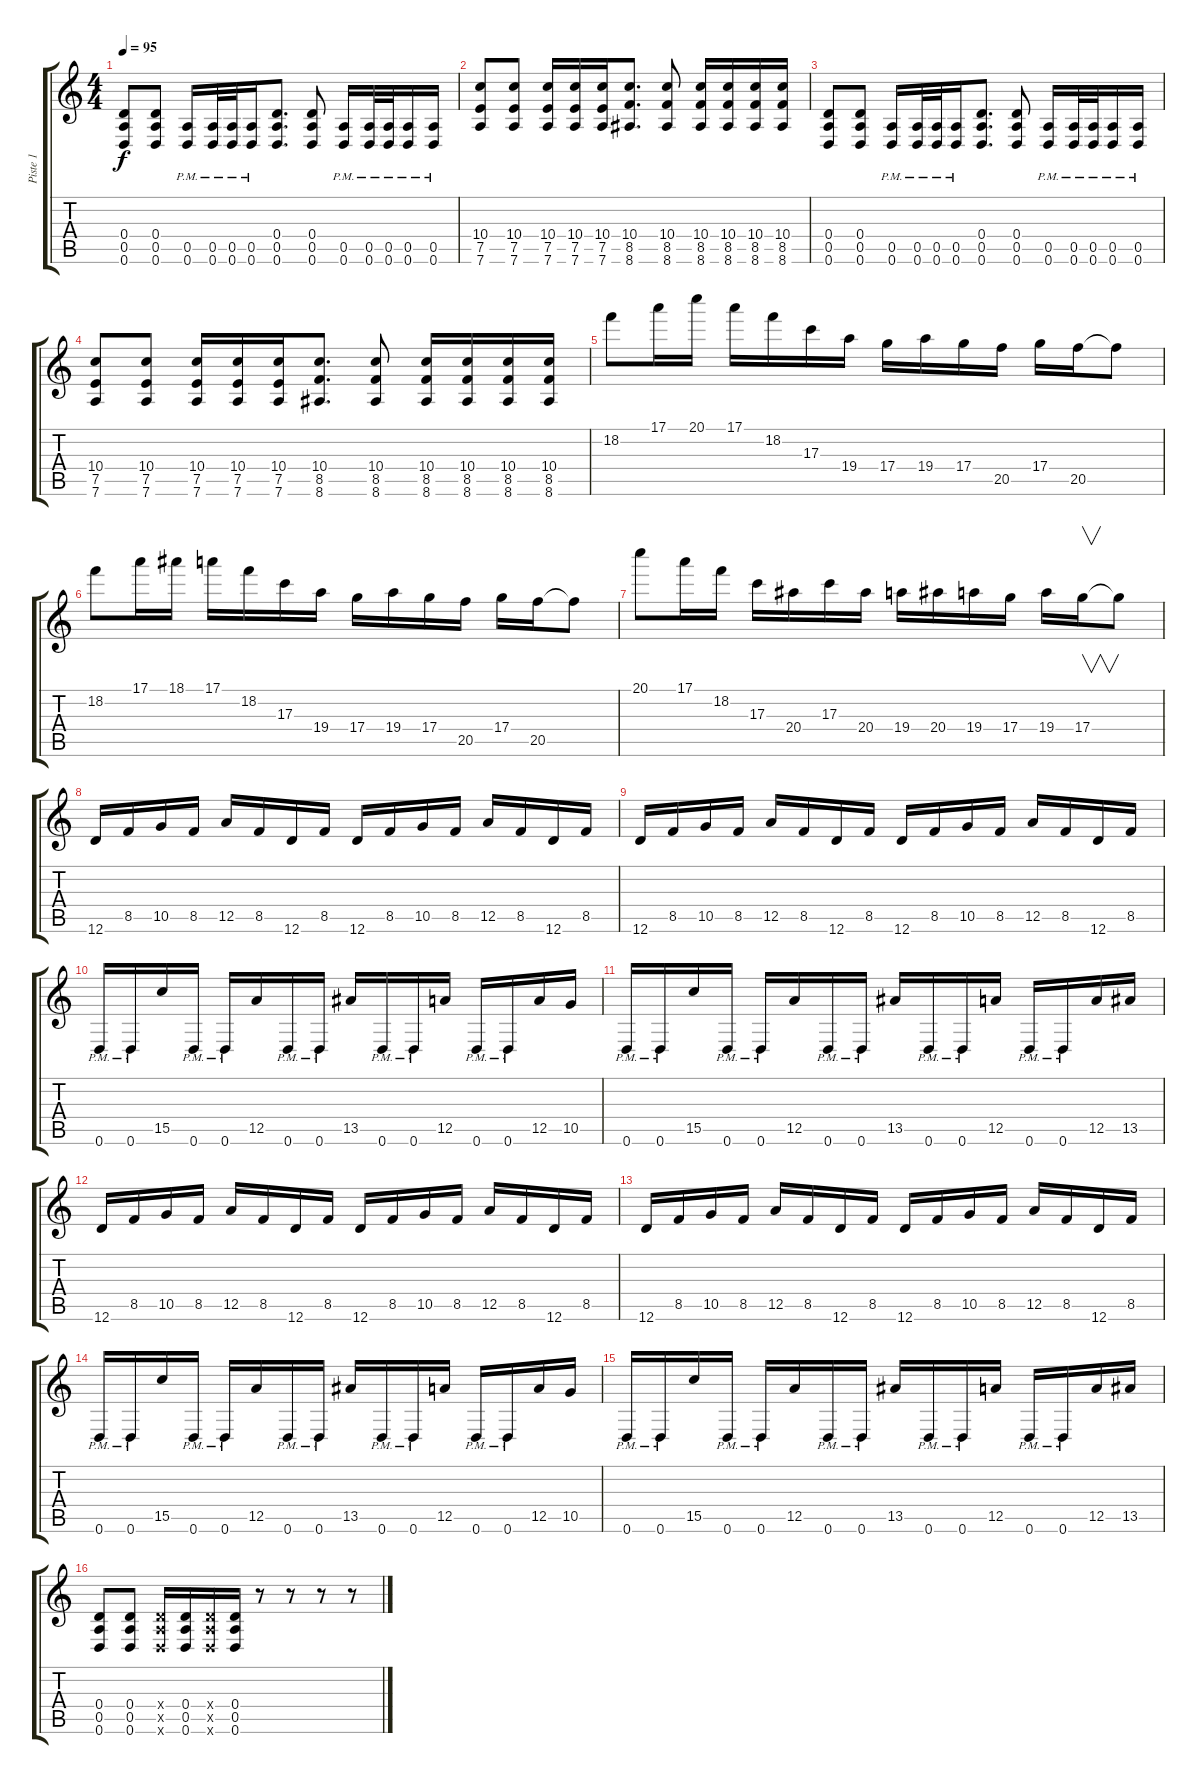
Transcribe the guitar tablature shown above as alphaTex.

\track ("Piste 1" "Piste 1") {instrument distortionguitar}
\staff {score tabs}
\tuning (E4 B3 G3 D3 A2 D2) {hide}
\ts (4 4)
\tempo 95
\clef g2
\ks c
(0.4 0.5 0.6).8{dy f} (0.4 0.5 0.6).8 (0.5{pm} 0.6).16 (0.5{pm} 0.6{pm}).32 (0.5{pm} 0.6{pm}).32 (0.5{pm} 0.6{pm}).16 (0.4 0.5 0.6).8{d} (0.4 0.5 0.6).8 (0.5{pm} 0.6{pm}).16 (0.5{pm} 0.6{pm}).32 (0.5{pm} 0.6{pm}).32 (0.5{pm} 0.6{pm}).16 (0.5{pm} 0.6{pm}).16 |
(10.4 7.5 7.6).8 (10.4 7.5 7.6).8 (10.4 7.5 7.6).16 (10.4 7.5 7.6).16 (10.4 7.5 7.6).16 (10.4 8.5 8.6).8{d} (10.4 8.5 8.6).8 (10.4 8.5 8.6).16 (10.4 8.5 8.6).16 (10.4 8.5 8.6).16 (10.4 8.5 8.6).16 |
(0.4 0.5 0.6).8 (0.4 0.5 0.6).8 (0.5{pm} 0.6).16 (0.5{pm} 0.6{pm}).32 (0.5{pm} 0.6{pm}).32 (0.5{pm} 0.6{pm}).16 (0.4 0.5 0.6).8{d} (0.4 0.5 0.6).8 (0.5{pm} 0.6{pm}).16 (0.5{pm} 0.6{pm}).32 (0.5{pm} 0.6{pm}).32 (0.5{pm} 0.6{pm}).16 (0.5{pm} 0.6{pm}).16 |
(10.4 7.5 7.6).8 (10.4 7.5 7.6).8 (10.4 7.5 7.6).16 (10.4 7.5 7.6).16 (10.4 7.5 7.6).16 (10.4 8.5 8.6).8{d} (10.4 8.5 8.6).8 (10.4 8.5 8.6).16 (10.4 8.5 8.6).16 (10.4 8.5 8.6).16 (10.4 8.5 8.6).16 |
18.2.8 17.1.16 20.1.16 17.1.16 18.2.16 17.3.16 19.4.16 17.4.16 19.4.16 17.4.16 20.5.16 17.4.16 20.5.16 20.5{t}.8 |
18.2.8 17.1.16 18.1.16 17.1.16 18.2.16 17.3.16 19.4.16 17.4.16 19.4.16 17.4.16 20.5.16 17.4.16 20.5.16 20.5{t}.8 |
20.1.8 17.1.16 18.2.16 17.3.16 20.4.16 17.3.16 20.4.16 19.4.16 20.4.16 19.4.16 17.4.16 19.4.16 17.4.16{v} 17.4{t}.8 |
12.6.16 8.5.16 10.5.16 8.5.16 12.5.16 8.5.16 12.6.16 8.5.16 12.6.16 8.5.16 10.5.16 8.5.16 12.5.16 8.5.16 12.6.16 8.5.16 |
12.6.16 8.5.16 10.5.16 8.5.16 12.5.16 8.5.16 12.6.16 8.5.16 12.6.16 8.5.16 10.5.16 8.5.16 12.5.16 8.5.16 12.6.16 8.5.16 |
0.6{pm}.16 0.6{pm}.16 15.5.16 0.6{pm}.16 0.6{pm}.16 12.5.16 0.6{pm}.16 0.6{pm}.16 13.5.16 0.6{pm}.16 0.6{pm}.16 12.5.16 0.6{pm}.16 0.6{pm}.16 12.5.16 10.5.16 |
0.6{pm}.16 0.6{pm}.16 15.5.16 0.6{pm}.16 0.6{pm}.16 12.5.16 0.6{pm}.16 0.6{pm}.16 13.5.16 0.6{pm}.16 0.6{pm}.16 12.5.16 0.6{pm}.16 0.6{pm}.16 12.5.16 13.5.16 |
12.6.16 8.5.16 10.5.16 8.5.16 12.5.16 8.5.16 12.6.16 8.5.16 12.6.16 8.5.16 10.5.16 8.5.16 12.5.16 8.5.16 12.6.16 8.5.16 |
12.6.16 8.5.16 10.5.16 8.5.16 12.5.16 8.5.16 12.6.16 8.5.16 12.6.16 8.5.16 10.5.16 8.5.16 12.5.16 8.5.16 12.6.16 8.5.16 |
0.6{pm}.16 0.6{pm}.16 15.5.16 0.6{pm}.16 0.6{pm}.16 12.5.16 0.6{pm}.16 0.6{pm}.16 13.5.16 0.6{pm}.16 0.6{pm}.16 12.5.16 0.6{pm}.16 0.6{pm}.16 12.5.16 10.5.16 |
0.6{pm}.16 0.6{pm}.16 15.5.16 0.6{pm}.16 0.6{pm}.16 12.5.16 0.6{pm}.16 0.6{pm}.16 13.5.16 0.6{pm}.16 0.6{pm}.16 12.5.16 0.6{pm}.16 0.6{pm}.16 12.5.16 13.5.16 |
(0.4 0.5 0.6).8 (0.4 0.5 0.6).8 (0.4{x} 0.5{x} 0.6{x}).16 (0.4 0.5 0.6).16 (0.4{x} 0.5{x} 0.6{x}).16 (0.4 0.5 0.6).16 r.8 r.8 r.8 r.8
